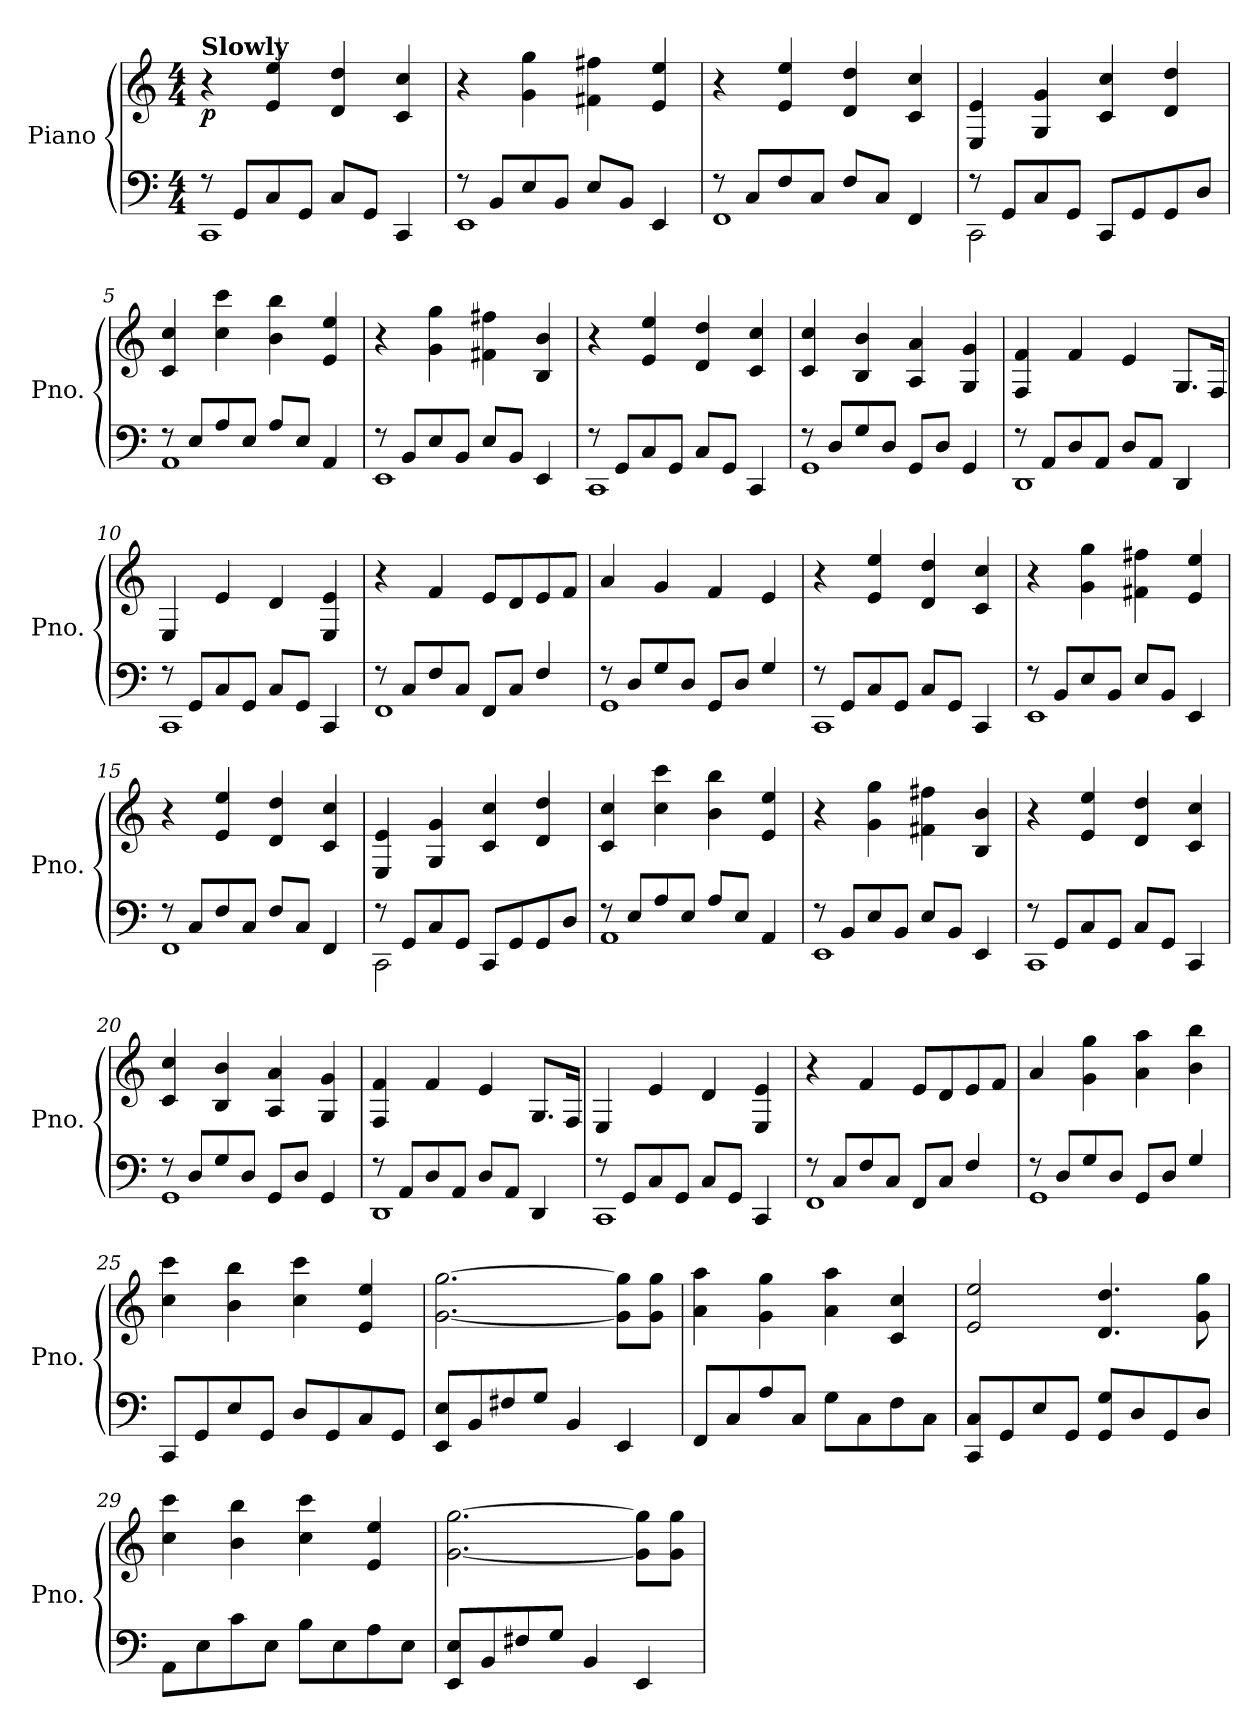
**kern	**kern	**dynam
*part1	*part1	*part1
*staff2	*staff1	*staff1/2
*I"Piano	*	*
*I'Pno.	*	*
*clefF4	*clefG2	*
*k[]	*k[]	*
*M4/4	*M4/4	*
=1	=1	=1
*^	*	*
!	!	!LO:TX:a:B:t=Slowly	!
!	!	!	!LO:DY:b
8r	1CC	4r	p
8GG/L	.	.	.
8C/	.	4e/ 4ee/	.
8GG/J	.	.	.
8C/L	.	4d/ 4dd/	.
8GG/J	.	.	.
4CC/	.	4c/ 4cc/	.
=2	=2	=2	=2
8r	1EE	4r	.
8BB/L	.	.	.
8E/	.	4g\ 4gg\	.
8BB/J	.	.	.
8E/L	.	4f#X\ 4ff#X\	.
8BB/J	.	.	.
4EE/	.	4e/ 4ee/	.
=3	=3	=3	=3
8r	1FF	4r	.
8C/L	.	.	.
8F/	.	4e/ 4ee/	.
8C/J	.	.	.
8F/L	.	4d/ 4dd/	.
8C/J	.	.	.
4FF/	.	4c/ 4cc/	.
=4	=4	=4	=4
8r	2CC\	4E/ 4e/	.
8GG/L	.	.	.
8C/	.	4G/ 4g/	.
8GG/J	.	.	.
8CC/L	2ryy	4c/ 4cc/	.
8GG/	.	.	.
8GG/	.	4d/ 4dd/	.
8D/J	.	.	.
=5	=5	=5	=5
8r	1AA	4c/ 4cc/	.
8E/L	.	.	.
8A/	.	4cc\ 4ccc\	.
8E/J	.	.	.
8A/L	.	4b\ 4bb\	.
8E/J	.	.	.
4AA/	.	4e/ 4ee/	.
=6	=6	=6	=6
8r	1EE	4r	.
8BB/L	.	.	.
8E/	.	4g\ 4gg\	.
8BB/J	.	.	.
8E/L	.	4f#X\ 4ff#X\	.
8BB/J	.	.	.
4EE/	.	4B/ 4b/	.
!!LO:LB:g=z
=7	=7	=7	=7
8r	1CC	4r	.
8GG/L	.	.	.
8C/	.	4e/ 4ee/	.
8GG/J	.	.	.
8C/L	.	4d/ 4dd/	.
8GG/J	.	.	.
4CC/	.	4c/ 4cc/	.
=8	=8	=8	=8
8r	1GG	4c/ 4cc/	.
8D/L	.	.	.
8G/	.	4B/ 4b/	.
8D/J	.	.	.
8GG/L	.	4A/ 4a/	.
8D/J	.	.	.
4GG/	.	4G/ 4g/	.
=9	=9	=9	=9
8r	1DD	4F/ 4f/	.
8AA/L	.	.	.
8D/	.	4f/	.
8AA/J	.	.	.
8D/L	.	4e/	.
8AA/J	.	.	.
4DD/	.	8.G/L	.
.	.	16F/Jk	.
=10	=10	=10	=10
8r	1CC	4E/	.
8GG/L	.	.	.
8C/	.	4e/	.
8GG/J	.	.	.
8C/L	.	4d/	.
8GG/J	.	.	.
4CC/	.	4E/ 4e/	.
=11	=11	=11	=11
8r	1FF	4r	.
8C/L	.	.	.
8F/	.	4f/	.
8C/J	.	.	.
8FF/L	.	8e/L	.
8C/J	.	8d/	.
4F/	.	8e/	.
.	.	8f/J	.
=12	=12	=12	=12
8r	1GG	4a/	.
8D/L	.	.	.
8G/	.	4g/	.
8D/J	.	.	.
8GG/L	.	4f/	.
8D/J	.	.	.
4G/	.	4e/	.
!!LO:LB:g=z
=13	=13	=13	=13
8r	1CC	4r	.
8GG/L	.	.	.
8C/	.	4e/ 4ee/	.
8GG/J	.	.	.
8C/L	.	4d/ 4dd/	.
8GG/J	.	.	.
4CC/	.	4c/ 4cc/	.
=14	=14	=14	=14
8r	1EE	4r	.
8BB/L	.	.	.
8E/	.	4g\ 4gg\	.
8BB/J	.	.	.
8E/L	.	4f#X\ 4ff#X\	.
8BB/J	.	.	.
4EE/	.	4e/ 4ee/	.
=15	=15	=15	=15
8r	1FF	4r	.
8C/L	.	.	.
8F/	.	4e/ 4ee/	.
8C/J	.	.	.
8F/L	.	4d/ 4dd/	.
8C/J	.	.	.
4FF/	.	4c/ 4cc/	.
=16	=16	=16	=16
8r	2CC\	4E/ 4e/	.
8GG/L	.	.	.
8C/	.	4G/ 4g/	.
8GG/J	.	.	.
8CC/L	2ryy	4c/ 4cc/	.
8GG/	.	.	.
8GG/	.	4d/ 4dd/	.
8D/J	.	.	.
=17	=17	=17	=17
8r	1AA	4c/ 4cc/	.
8E/L	.	.	.
8A/	.	4cc\ 4ccc\	.
8E/J	.	.	.
8A/L	.	4b\ 4bb\	.
8E/J	.	.	.
4AA/	.	4e/ 4ee/	.
=18	=18	=18	=18
8r	1EE	4r	.
8BB/L	.	.	.
8E/	.	4g\ 4gg\	.
8BB/J	.	.	.
8E/L	.	4f#X\ 4ff#X\	.
8BB/J	.	.	.
4EE/	.	4B/ 4b/	.
!!LO:LB:g=z
=19	=19	=19	=19
8r	1CC	4r	.
8GG/L	.	.	.
8C/	.	4e/ 4ee/	.
8GG/J	.	.	.
8C/L	.	4d/ 4dd/	.
8GG/J	.	.	.
4CC/	.	4c/ 4cc/	.
=20	=20	=20	=20
8r	1GG	4c/ 4cc/	.
8D/L	.	.	.
8G/	.	4B/ 4b/	.
8D/J	.	.	.
8GG/L	.	4A/ 4a/	.
8D/J	.	.	.
4GG/	.	4G/ 4g/	.
=21	=21	=21	=21
8r	1DD	4F/ 4f/	.
8AA/L	.	.	.
8D/	.	4f/	.
8AA/J	.	.	.
8D/L	.	4e/	.
8AA/J	.	.	.
4DD/	.	8.G/L	.
.	.	16F/Jk	.
=22	=22	=22	=22
8r	1CC	4E/	.
8GG/L	.	.	.
8C/	.	4e/	.
8GG/J	.	.	.
8C/L	.	4d/	.
8GG/J	.	.	.
4CC/	.	4E/ 4e/	.
=23	=23	=23	=23
8r	1FF	4r	.
8C/L	.	.	.
8F/	.	4f/	.
8C/J	.	.	.
8FF/L	.	8e/L	.
8C/J	.	8d/	.
4F/	.	8e/	.
.	.	8f/J	.
=24	=24	=24	=24
8r	1GG	4a/	.
8D/L	.	.	.
8G/	.	4g\ 4gg\	.
8D/J	.	.	.
8GG/L	.	4a\ 4aa\	.
8D/J	.	.	.
4G/	.	4b\ 4bb\	.
*v	*v	*	*
!!LO:LB:g=z
=25	=25	=25
8CC/L	4cc\ 4ccc\	.
8GG/	.	.
8E/	4b\ 4bb\	.
8GG/J	.	.
8D/L	4cc\ 4ccc\	.
8GG/	.	.
8C/	4e/ 4ee/	.
8GG/J	.	.
=26	=26	=26
8EE/ 8E/L	[2.g\ [2.gg\	.
8BB/	.	.
8F#X/	.	.
8G/J	.	.
4BB/	.	.
4EE/	8g\] 8gg\]L	.
.	8g\ 8gg\J	.
=27	=27	=27
8FF/L	4a\ 4aa\	.
8C/	.	.
8A/	4g\ 4gg\	.
8C/J	.	.
8G\L	4a\ 4aa\	.
8C\	.	.
8F\	4c/ 4cc/	.
8C\J	.	.
=28	=28	=28
8CC/ 8C/L	2e/ 2ee/	.
8GG/	.	.
8E/	.	.
8GG/J	.	.
8GG/ 8G/L	4.d/ 4.dd/	.
8D/	.	.
8GG/	.	.
8D/J	8g\ 8gg\	.
=29	=29	=29
8AA\L	4cc\ 4ccc\	.
8E\	.	.
8c\	4b\ 4bb\	.
8E\J	.	.
8B\L	4cc\ 4ccc\	.
8E\	.	.
8A\	4e/ 4ee/	.
8E\J	.	.
=30	=30	=30
8EE/ 8E/L	[2.g\ [2.gg\	.
8BB/	.	.
8F#X/	.	.
8G/J	.	.
4BB/	.	.
4EE/	8g\] 8gg\]L	.
.	8g\ 8gg\J	.
=	=	=
*-	*-	*-
